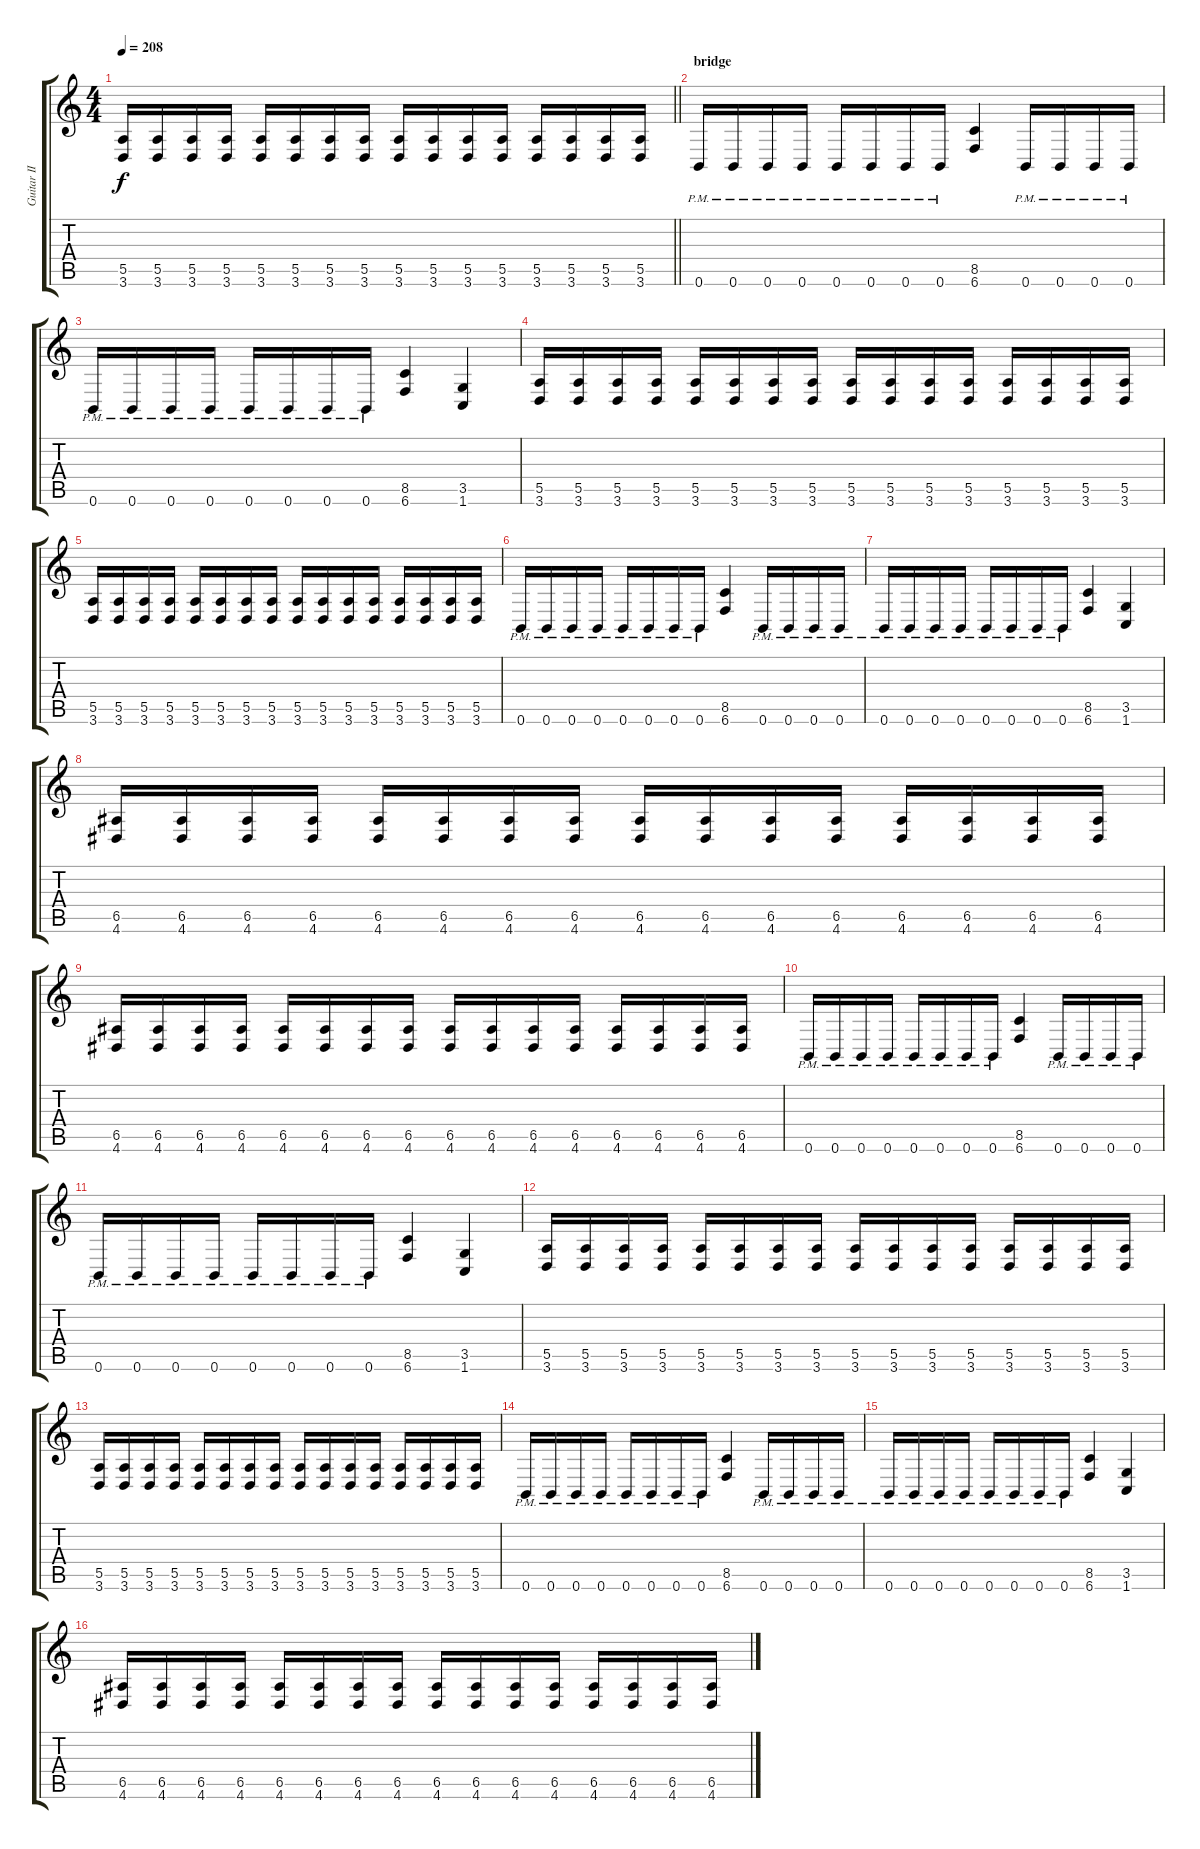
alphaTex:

\track ("Guitar II" "Guitar II") {instrument distortionguitar}
\staff {score tabs}
\tuning (B3 Gb3 D3 A2 E2 B1) {hide}
\ts (4 4)
\tempo 208
\clef g2
\barLineRight lightlight
\ks c
(5.5 3.6).16{dy f} (5.5 3.6).16 (5.5 3.6).16 (5.5 3.6).16 (5.5 3.6).16 (5.5 3.6).16 (5.5 3.6).16 (5.5 3.6).16 (5.5 3.6).16 (5.5 3.6).16 (5.5 3.6).16 (5.5 3.6).16 (5.5 3.6).16 (5.5 3.6).16 (5.5 3.6).16 (5.5 3.6).16 |
\section ("" "bridge")
0.6{pm}.16 0.6{pm}.16 0.6{pm}.16 0.6{pm}.16 0.6{pm}.16 0.6{pm}.16 0.6{pm}.16 0.6{pm}.16 (8.5 6.6).4 0.6{pm}.16 0.6{pm}.16 0.6{pm}.16 0.6{pm}.16 |
0.6{pm}.16 0.6{pm}.16 0.6{pm}.16 0.6{pm}.16 0.6{pm}.16 0.6{pm}.16 0.6{pm}.16 0.6{pm}.16 (8.5 6.6).4 (3.5 1.6).4 |
(5.5 3.6).16 (5.5 3.6).16 (5.5 3.6).16 (5.5 3.6).16 (5.5 3.6).16 (5.5 3.6).16 (5.5 3.6).16 (5.5 3.6).16 (5.5 3.6).16 (5.5 3.6).16 (5.5 3.6).16 (5.5 3.6).16 (5.5 3.6).16 (5.5 3.6).16 (5.5 3.6).16 (5.5 3.6).16 |
(5.5 3.6).16 (5.5 3.6).16 (5.5 3.6).16 (5.5 3.6).16 (5.5 3.6).16 (5.5 3.6).16 (5.5 3.6).16 (5.5 3.6).16 (5.5 3.6).16 (5.5 3.6).16 (5.5 3.6).16 (5.5 3.6).16 (5.5 3.6).16 (5.5 3.6).16 (5.5 3.6).16 (5.5 3.6).16 |
0.6{pm}.16 0.6{pm}.16 0.6{pm}.16 0.6{pm}.16 0.6{pm}.16 0.6{pm}.16 0.6{pm}.16 0.6{pm}.16 (8.5 6.6).4 0.6{pm}.16 0.6{pm}.16 0.6{pm}.16 0.6{pm}.16 |
0.6{pm}.16 0.6{pm}.16 0.6{pm}.16 0.6{pm}.16 0.6{pm}.16 0.6{pm}.16 0.6{pm}.16 0.6{pm}.16 (8.5 6.6).4 (3.5 1.6).4 |
(6.5 4.6).16 (6.5 4.6).16 (6.5 4.6).16 (6.5 4.6).16 (6.5 4.6).16 (6.5 4.6).16 (6.5 4.6).16 (6.5 4.6).16 (6.5 4.6).16 (6.5 4.6).16 (6.5 4.6).16 (6.5 4.6).16 (6.5 4.6).16 (6.5 4.6).16 (6.5 4.6).16 (6.5 4.6).16 |
(6.5 4.6).16 (6.5 4.6).16 (6.5 4.6).16 (6.5 4.6).16 (6.5 4.6).16 (6.5 4.6).16 (6.5 4.6).16 (6.5 4.6).16 (6.5 4.6).16 (6.5 4.6).16 (6.5 4.6).16 (6.5 4.6).16 (6.5 4.6).16 (6.5 4.6).16 (6.5 4.6).16 (6.5 4.6).16 |
0.6{pm}.16 0.6{pm}.16 0.6{pm}.16 0.6{pm}.16 0.6{pm}.16 0.6{pm}.16 0.6{pm}.16 0.6{pm}.16 (8.5 6.6).4 0.6{pm}.16 0.6{pm}.16 0.6{pm}.16 0.6{pm}.16 |
0.6{pm}.16 0.6{pm}.16 0.6{pm}.16 0.6{pm}.16 0.6{pm}.16 0.6{pm}.16 0.6{pm}.16 0.6{pm}.16 (8.5 6.6).4 (3.5 1.6).4 |
(5.5 3.6).16 (5.5 3.6).16 (5.5 3.6).16 (5.5 3.6).16 (5.5 3.6).16 (5.5 3.6).16 (5.5 3.6).16 (5.5 3.6).16 (5.5 3.6).16 (5.5 3.6).16 (5.5 3.6).16 (5.5 3.6).16 (5.5 3.6).16 (5.5 3.6).16 (5.5 3.6).16 (5.5 3.6).16 |
(5.5 3.6).16 (5.5 3.6).16 (5.5 3.6).16 (5.5 3.6).16 (5.5 3.6).16 (5.5 3.6).16 (5.5 3.6).16 (5.5 3.6).16 (5.5 3.6).16 (5.5 3.6).16 (5.5 3.6).16 (5.5 3.6).16 (5.5 3.6).16 (5.5 3.6).16 (5.5 3.6).16 (5.5 3.6).16 |
0.6{pm}.16 0.6{pm}.16 0.6{pm}.16 0.6{pm}.16 0.6{pm}.16 0.6{pm}.16 0.6{pm}.16 0.6{pm}.16 (8.5 6.6).4 0.6{pm}.16 0.6{pm}.16 0.6{pm}.16 0.6{pm}.16 |
0.6{pm}.16 0.6{pm}.16 0.6{pm}.16 0.6{pm}.16 0.6{pm}.16 0.6{pm}.16 0.6{pm}.16 0.6{pm}.16 (8.5 6.6).4 (3.5 1.6).4 |
(6.5 4.6).16 (6.5 4.6).16 (6.5 4.6).16 (6.5 4.6).16 (6.5 4.6).16 (6.5 4.6).16 (6.5 4.6).16 (6.5 4.6).16 (6.5 4.6).16 (6.5 4.6).16 (6.5 4.6).16 (6.5 4.6).16 (6.5 4.6).16 (6.5 4.6).16 (6.5 4.6).16 (6.5 4.6).16
